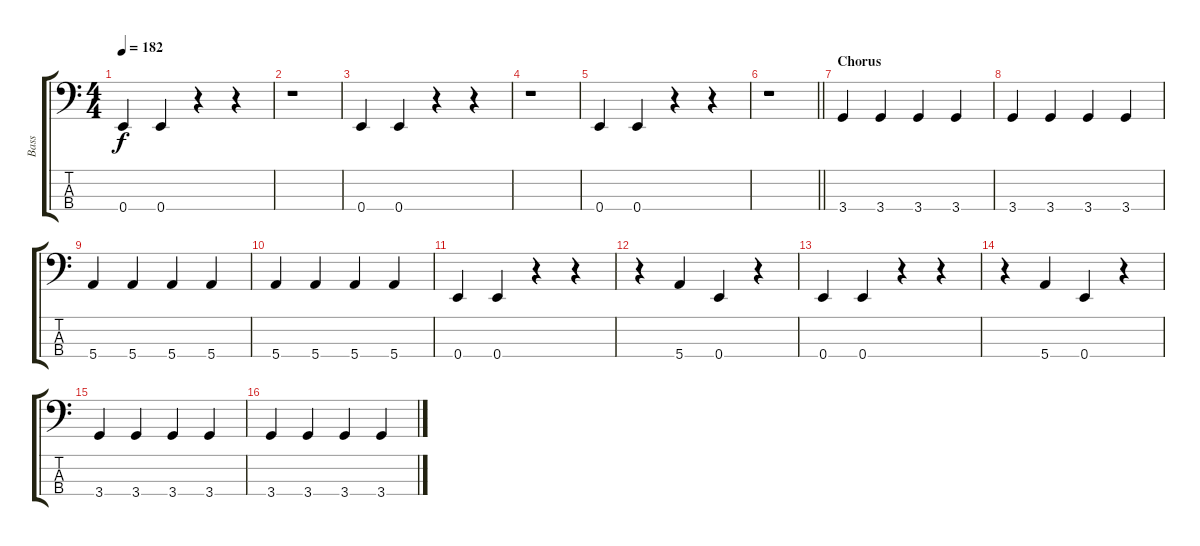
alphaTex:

\track ("Bass" "Bass") {instrument electricbassfinger}
\staff {score tabs}
\tuning (G2 D2 A1 E1) {hide}
\ts (4 4)
\tempo 182
\clef f4
\ks c
0.4.4{dy f} 0.4.4 r.4 r.4 |
r.1 |
0.4.4 0.4.4 r.4 r.4 |
r.1 |
0.4.4 0.4.4 r.4 r.4 |
\barLineRight lightlight
r.1 |
\section ("" "Chorus")
3.4.4 3.4.4 3.4.4 3.4.4 |
3.4.4 3.4.4 3.4.4 3.4.4 |
5.4.4 5.4.4 5.4.4 5.4.4 |
5.4.4 5.4.4 5.4.4 5.4.4 |
0.4.4 0.4.4 r.4 r.4 |
r.4 5.4.4 0.4.4 r.4 |
0.4.4 0.4.4 r.4 r.4 |
r.4 5.4.4 0.4.4 r.4 |
3.4.4 3.4.4 3.4.4 3.4.4 |
3.4.4 3.4.4 3.4.4 3.4.4
